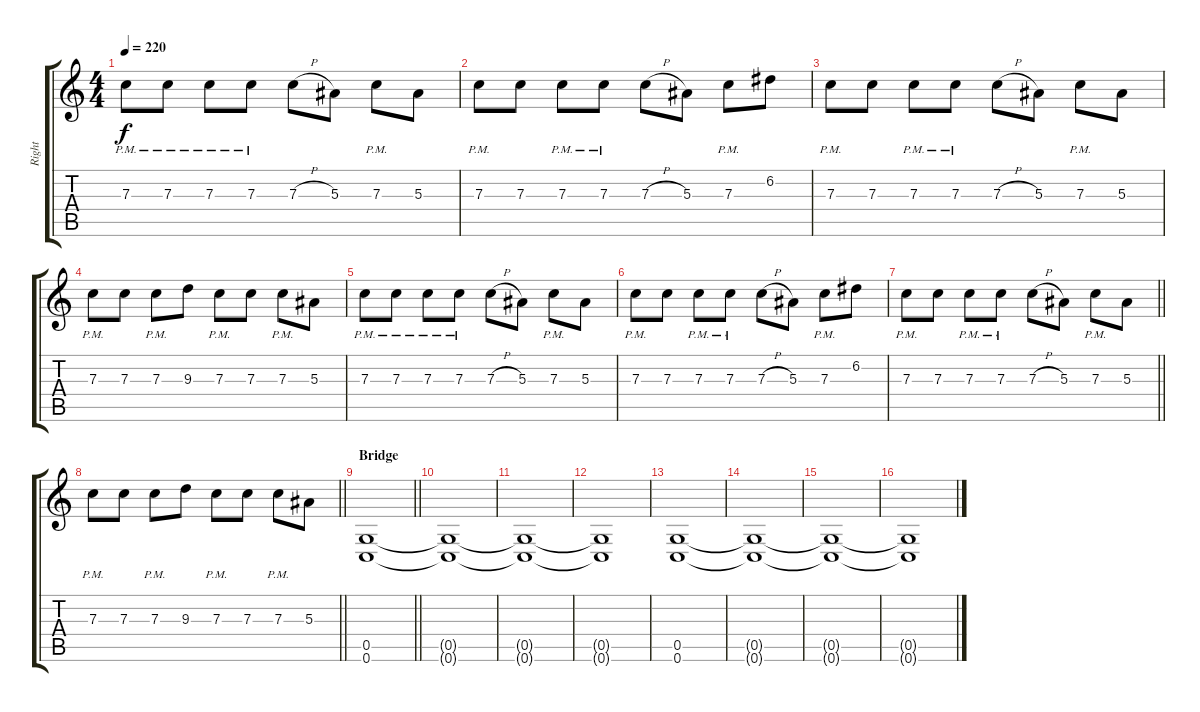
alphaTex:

\track ("Right" "Right") {instrument distortionguitar}
\staff {score tabs}
\tuning (D4 A3 F3 C3 G2 C2) {hide}
\ts (4 4)
\tempo 220
\clef g2
\ks c
7.3{pm}.8{dy f} 7.3{pm}.8 7.3{pm}.8 7.3{pm}.8 7.3{h}.8 5.3.8 7.3{pm}.8 5.3.8 |
7.3{pm}.8 7.3.8 7.3{pm}.8 7.3{pm}.8 7.3{h}.8 5.3.8 7.3{pm}.8 6.2.8 |
7.3{pm}.8 7.3.8 7.3{pm}.8 7.3{pm}.8 7.3{h}.8 5.3.8 7.3{pm}.8 5.3.8 |
7.3{pm}.8 7.3.8 7.3{pm}.8 9.3.8 7.3{pm}.8 7.3.8 7.3{pm}.8 5.3.8 |
7.3{pm}.8 7.3{pm}.8 7.3{pm}.8 7.3{pm}.8 7.3{h}.8 5.3.8 7.3{pm}.8 5.3.8 |
7.3{pm}.8 7.3.8 7.3{pm}.8 7.3{pm}.8 7.3{h}.8 5.3.8 7.3{pm}.8 6.2.8 |
\barLineRight lightlight
7.3{pm}.8 7.3.8 7.3{pm}.8 7.3{pm}.8 7.3{h}.8 5.3.8 7.3{pm}.8 5.3.8 |
\barLineRight lightlight
7.3{pm}.8 7.3.8 7.3{pm}.8 9.3.8 7.3{pm}.8 7.3.8 7.3{pm}.8 5.3.8 |
\section ("" "Bridge")
\barLineRight lightlight
(0.5 0.6).1 |
(0.5{t} 0.6{t}).1 |
(0.5{t} 0.6{t}).1 |
(0.5{t} 0.6{t}).1 |
(0.5 0.6).1 |
(0.5{t} 0.6{t}).1 |
(0.5{t} 0.6{t}).1 |
(0.5{t} 0.6{t}).1
